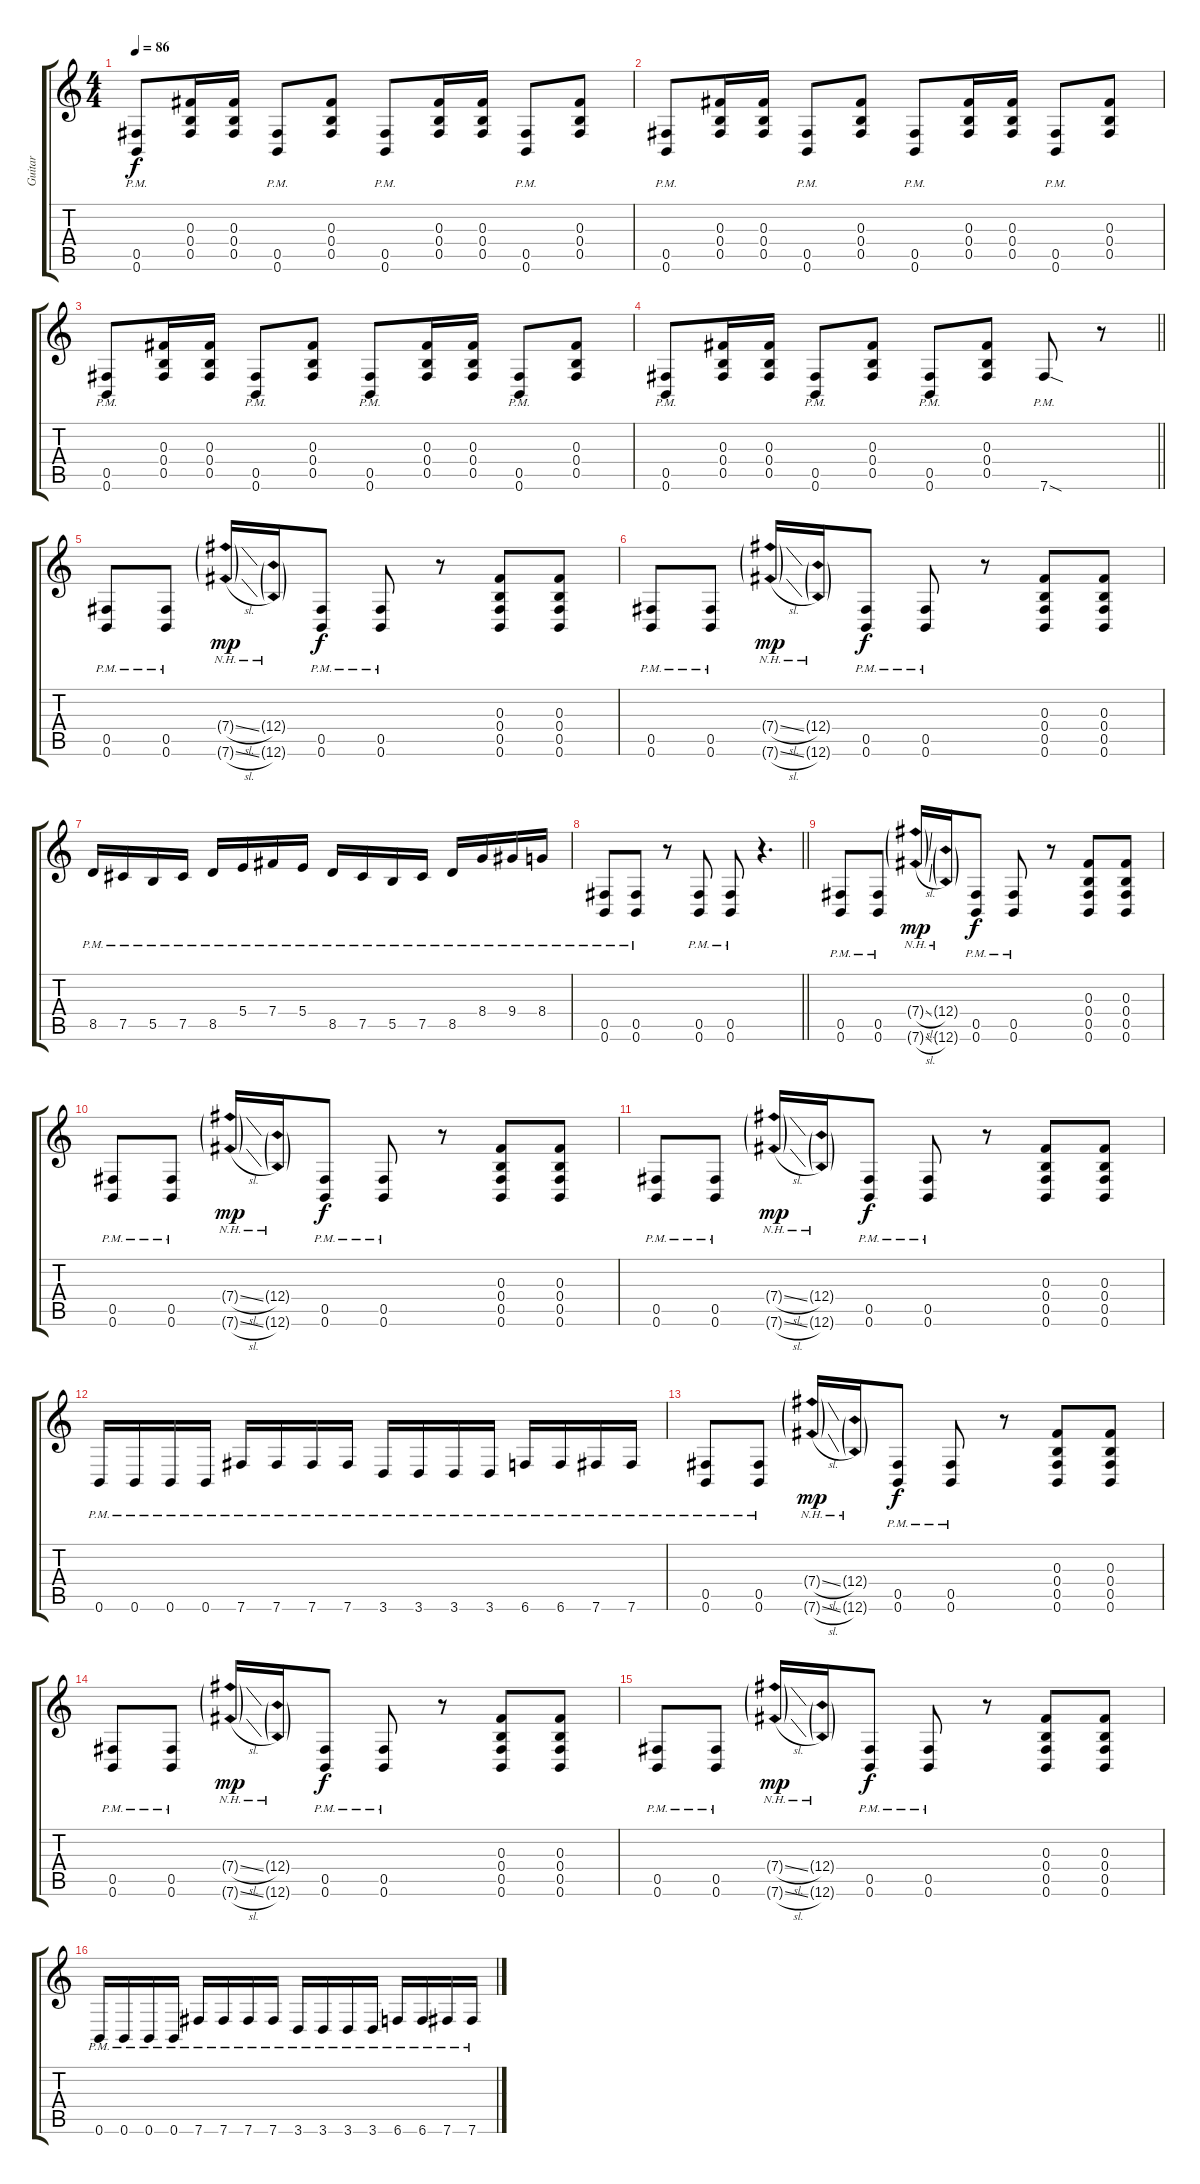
\track ("Guitar" "Guitar") {instrument distortionguitar}
\staff {score tabs}
\tuning (Eb4 B3 Gb3 B2 Gb2 B1) {hide}
\ts (4 4)
\tempo 86
\clef g2
\ks c
(0.5{pm} 0.6{pm}).8{dy f} (0.3 0.4 0.5).16 (0.3 0.4 0.5).16 (0.5{pm} 0.6{pm}).8 (0.3 0.4 0.5).8 (0.5{pm} 0.6{pm}).8 (0.3 0.4 0.5).16 (0.3 0.4 0.5).16 (0.5{pm} 0.6{pm}).8 (0.3 0.4 0.5).8 |
(0.5{pm} 0.6{pm}).8 (0.3 0.4 0.5).16 (0.3 0.4 0.5).16 (0.5{pm} 0.6{pm}).8 (0.3 0.4 0.5).8 (0.5{pm} 0.6{pm}).8 (0.3 0.4 0.5).16 (0.3 0.4 0.5).16 (0.5{pm} 0.6{pm}).8 (0.3 0.4 0.5).8 |
(0.5{pm} 0.6{pm}).8 (0.3 0.4 0.5).16 (0.3 0.4 0.5).16 (0.5{pm} 0.6{pm}).8 (0.3 0.4 0.5).8 (0.5{pm} 0.6{pm}).8 (0.3 0.4 0.5).16 (0.3 0.4 0.5).16 (0.5{pm} 0.6{pm}).8 (0.3 0.4 0.5).8 |
\barLineRight lightlight
(0.5{pm} 0.6{pm}).8 (0.3 0.4 0.5).16 (0.3 0.4 0.5).16 (0.5{pm} 0.6{pm}).8 (0.3 0.4 0.5).8 (0.5{pm} 0.6{pm}).8 (0.3 0.4 0.5).8 7.6{sod pm}.8 r.8 |
(0.5{pm} 0.6{pm}).8 (0.5{pm} 0.6{pm}).8 (7.4{nh sl g} 7.6{nh sl g}).16{dy mp instrument guitarfretnoise} (6.4{nh g} 6.6{nh g}).16{instrument guitarfretnoise} (0.5{pm} 0.6{pm}).8{dy f instrument distortionguitar} (0.5{pm} 0.6{pm}).8 r.8 (0.3 0.4 0.5 0.6).8 (0.3 0.4 0.5 0.6).8 |
(0.5{pm} 0.6{pm}).8 (0.5{pm} 0.6{pm}).8 (7.4{nh sl g} 7.6{nh sl g}).16{dy mp instrument guitarfretnoise} (6.4{nh g} 6.6{nh g}).16{instrument guitarfretnoise} (0.5{pm} 0.6{pm}).8{dy f instrument distortionguitar} (0.5{pm} 0.6{pm}).8 r.8 (0.3 0.4 0.5 0.6).8 (0.3 0.4 0.5 0.6).8 |
8.5{pm}.16 7.5{pm}.16 5.5{pm}.16 7.5{pm}.16 8.5{pm}.16 5.4{pm}.16 7.4{pm}.16 5.4{pm}.16 8.5{pm}.16 7.5{pm}.16 5.5{pm}.16 7.5{pm}.16 8.5{pm}.16 8.4{pm}.16 9.4{pm}.16 8.4{pm}.16 |
\barLineRight lightlight
(0.5{pm} 0.6{pm}).8 (0.5{pm} 0.6{pm}).8 r.8 (0.5{pm} 0.6{pm}).8 (0.5{pm} 0.6{pm}).8 r.4{d} |
(0.5{pm} 0.6{pm}).8 (0.5{pm} 0.6{pm}).8 (7.4{nh sl g} 7.6{nh sl g}).16{dy mp instrument guitarfretnoise} (6.4{nh g} 6.6{nh g}).16{instrument guitarfretnoise} (0.5{pm} 0.6{pm}).8{dy f instrument distortionguitar} (0.5{pm} 0.6{pm}).8 r.8 (0.3 0.4 0.5 0.6).8 (0.3 0.4 0.5 0.6).8 |
(0.5{pm} 0.6{pm}).8 (0.5{pm} 0.6{pm}).8 (7.4{nh sl g} 7.6{nh sl g}).16{dy mp instrument guitarfretnoise} (6.4{nh g} 6.6{nh g}).16{instrument guitarfretnoise} (0.5{pm} 0.6{pm}).8{dy f instrument distortionguitar} (0.5{pm} 0.6{pm}).8 r.8 (0.3 0.4 0.5 0.6).8 (0.3 0.4 0.5 0.6).8 |
(0.5{pm} 0.6{pm}).8 (0.5{pm} 0.6{pm}).8 (7.4{nh sl g} 7.6{nh sl g}).16{dy mp instrument guitarfretnoise} (6.4{nh g} 6.6{nh g}).16{instrument guitarfretnoise} (0.5{pm} 0.6{pm}).8{dy f instrument distortionguitar} (0.5{pm} 0.6{pm}).8 r.8 (0.3 0.4 0.5 0.6).8 (0.3 0.4 0.5 0.6).8 |
0.6{pm}.16 0.6{pm}.16 0.6{pm}.16 0.6{pm}.16 7.6{pm}.16 7.6{pm}.16 7.6{pm}.16 7.6{pm}.16 3.6{pm}.16 3.6{pm}.16 3.6{pm}.16 3.6{pm}.16 6.6{pm}.16 6.6{pm}.16 7.6{pm}.16 7.6{pm}.16 |
(0.5{pm} 0.6{pm}).8 (0.5{pm} 0.6{pm}).8 (7.4{nh sl g} 7.6{nh sl g}).16{dy mp instrument guitarfretnoise} (6.4{nh g} 6.6{nh g}).16{instrument guitarfretnoise} (0.5{pm} 0.6{pm}).8{dy f instrument distortionguitar} (0.5{pm} 0.6{pm}).8 r.8 (0.3 0.4 0.5 0.6).8 (0.3 0.4 0.5 0.6).8 |
(0.5{pm} 0.6{pm}).8 (0.5{pm} 0.6{pm}).8 (7.4{nh sl g} 7.6{nh sl g}).16{dy mp instrument guitarfretnoise} (6.4{nh g} 6.6{nh g}).16{instrument guitarfretnoise} (0.5{pm} 0.6{pm}).8{dy f instrument distortionguitar} (0.5{pm} 0.6{pm}).8 r.8 (0.3 0.4 0.5 0.6).8 (0.3 0.4 0.5 0.6).8 |
(0.5{pm} 0.6{pm}).8 (0.5{pm} 0.6{pm}).8 (7.4{nh sl g} 7.6{nh sl g}).16{dy mp instrument guitarfretnoise} (6.4{nh g} 6.6{nh g}).16{instrument guitarfretnoise} (0.5{pm} 0.6{pm}).8{dy f instrument distortionguitar} (0.5{pm} 0.6{pm}).8 r.8 (0.3 0.4 0.5 0.6).8 (0.3 0.4 0.5 0.6).8 |
0.6{pm}.16 0.6{pm}.16 0.6{pm}.16 0.6{pm}.16 7.6{pm}.16 7.6{pm}.16 7.6{pm}.16 7.6{pm}.16 3.6{pm}.16 3.6{pm}.16 3.6{pm}.16 3.6{pm}.16 6.6{pm}.16 6.6{pm}.16 7.6{pm}.16 7.6{pm}.16
